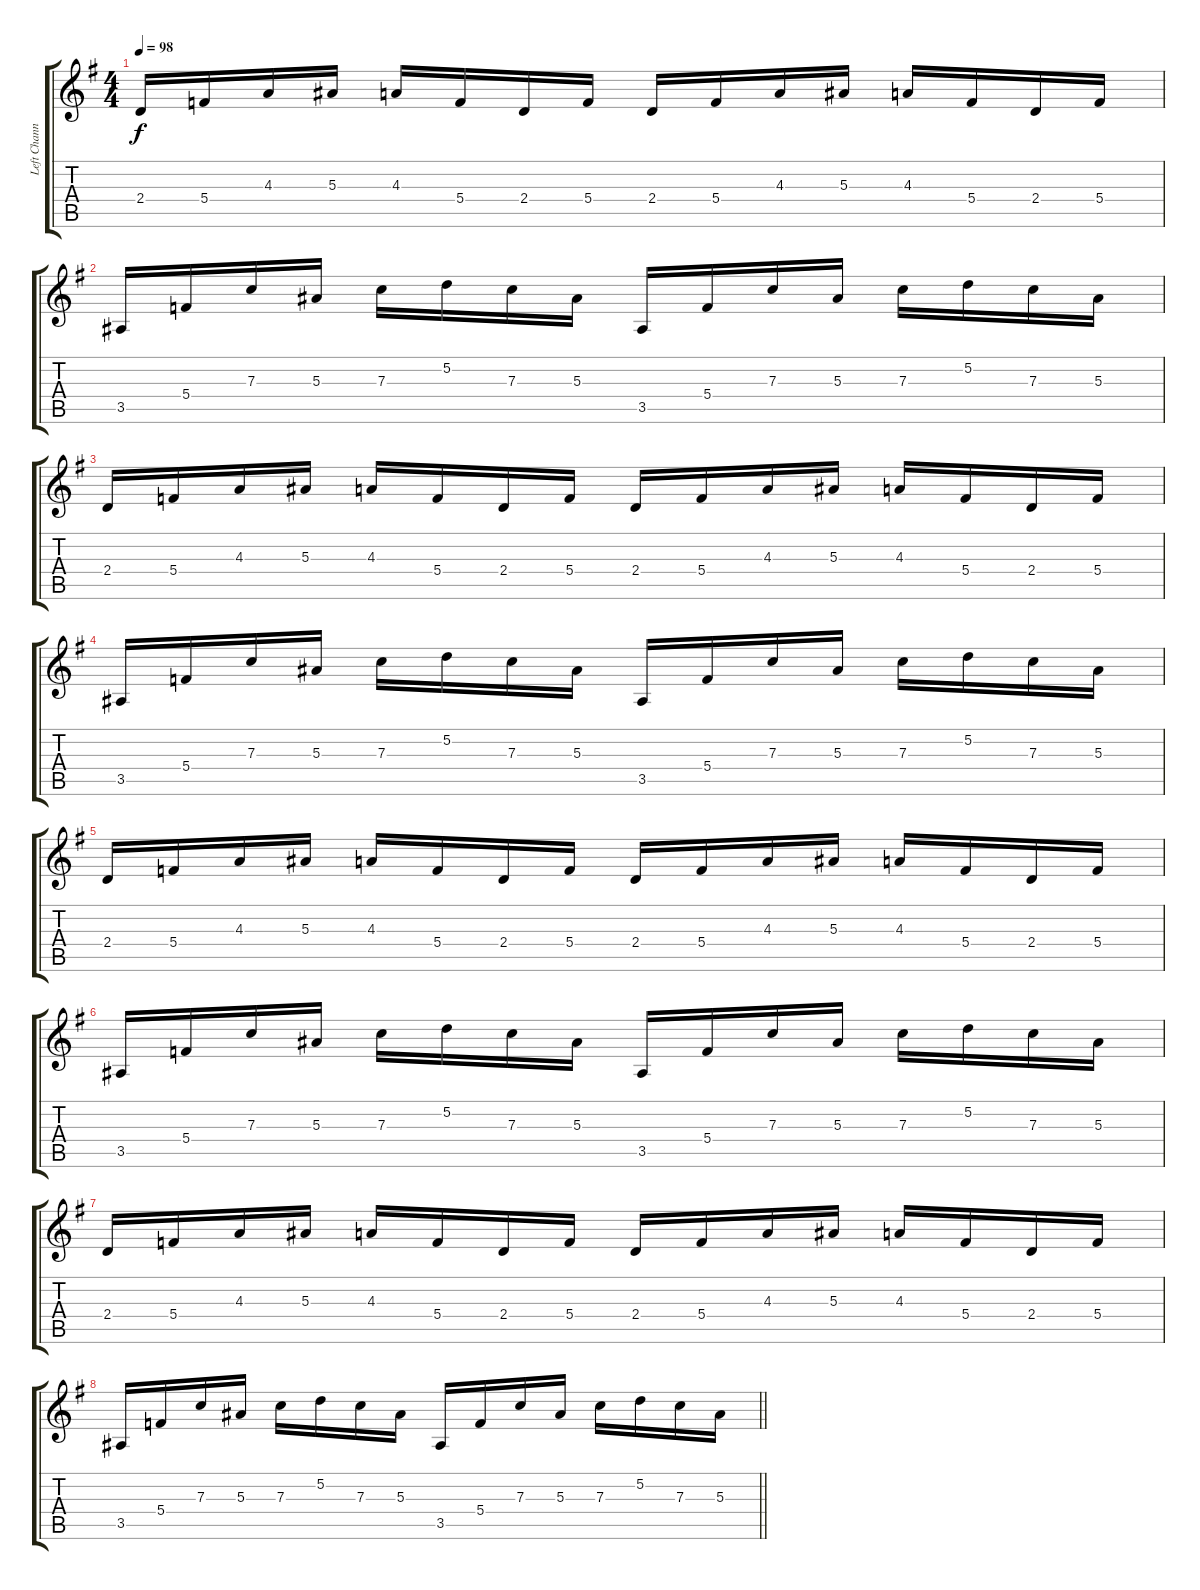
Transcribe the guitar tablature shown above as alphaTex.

\track ("Left Channel" "Left Chann") {instrument overdrivenguitar}
\staff {score tabs}
\tuning (D4 A3 F3 C3 G2 D2) {hide}
\ts (4 4)
\tempo 98
\clef g2
\ks g
2.4.16{dy f instrument overdrivenguitar} 5.4.16 4.3.16 5.3.16 4.3.16 5.4.16 2.4.16 5.4.16 2.4.16 5.4.16 4.3.16 5.3.16 4.3.16 5.4.16 2.4.16 5.4.16 |
3.5.16 5.4.16 7.3.16 5.3.16 7.3.16 5.2.16 7.3.16 5.3.16 3.5.16 5.4.16 7.3.16 5.3.16 7.3.16 5.2.16 7.3.16 5.3.16 |
2.4.16 5.4.16 4.3.16 5.3.16 4.3.16 5.4.16 2.4.16 5.4.16 2.4.16 5.4.16 4.3.16 5.3.16 4.3.16 5.4.16 2.4.16 5.4.16 |
3.5.16 5.4.16 7.3.16 5.3.16 7.3.16 5.2.16 7.3.16 5.3.16 3.5.16 5.4.16 7.3.16 5.3.16 7.3.16 5.2.16 7.3.16 5.3.16 |
2.4.16 5.4.16 4.3.16 5.3.16 4.3.16 5.4.16 2.4.16 5.4.16 2.4.16 5.4.16 4.3.16 5.3.16 4.3.16 5.4.16 2.4.16 5.4.16 |
3.5.16 5.4.16 7.3.16 5.3.16 7.3.16 5.2.16 7.3.16 5.3.16 3.5.16 5.4.16 7.3.16 5.3.16 7.3.16 5.2.16 7.3.16 5.3.16 |
2.4.16 5.4.16 4.3.16 5.3.16 4.3.16 5.4.16 2.4.16 5.4.16 2.4.16 5.4.16 4.3.16 5.3.16 4.3.16 5.4.16 2.4.16 5.4.16 |
\barLineRight lightlight
3.5.16 5.4.16 7.3.16 5.3.16 7.3.16 5.2.16 7.3.16 5.3.16 3.5.16 5.4.16 7.3.16 5.3.16 7.3.16 5.2.16 7.3.16 5.3.16
